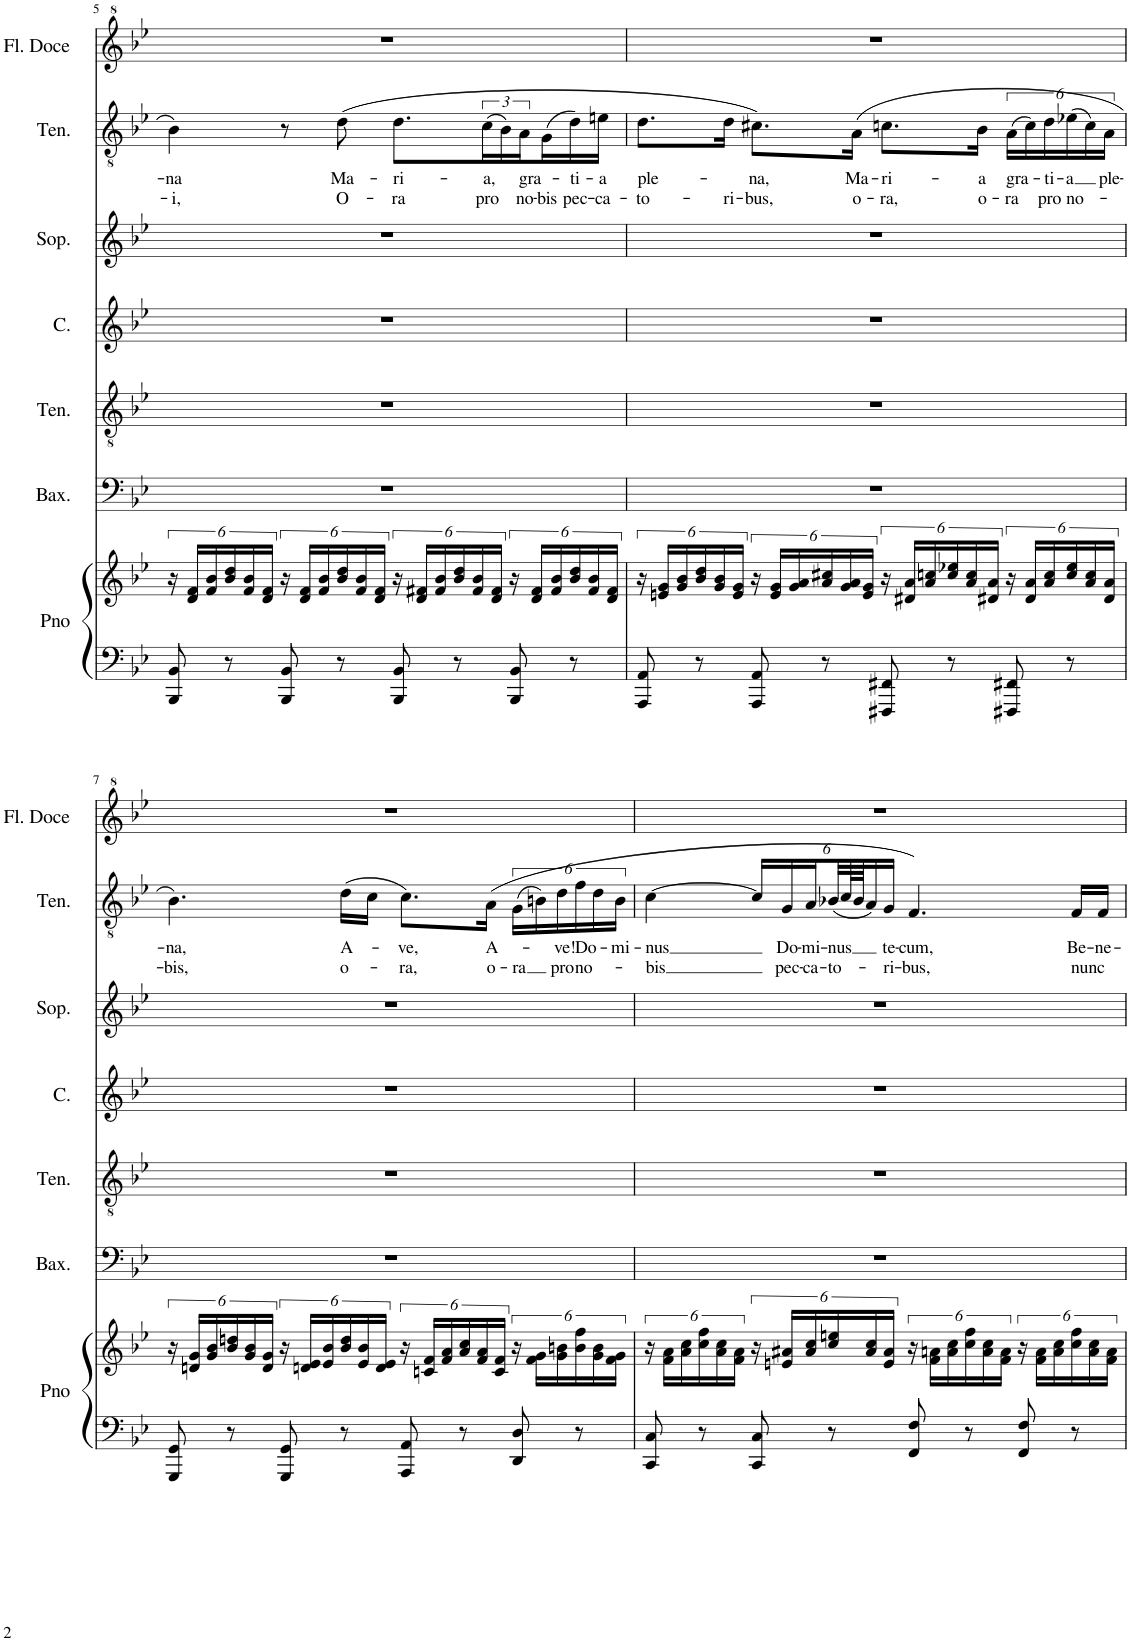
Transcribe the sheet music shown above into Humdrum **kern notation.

**kern	**kern	**kern	**kern	**kern	**kern	**kern	**text	**text	**kern
*part7	*part7	*part6	*part5	*part4	*part3	*part2	*part2	*part2	*part1
*staff8	*staff7	*staff6	*staff5	*staff4	*staff3	*staff2	*staff2	*staff2	*staff1
*I"Piano	*	*I"Baixo	*I"Tenor	*I"Contralto	*I"Soprano	*I"Tenor	*	*	*I"Flauta Doce
*I'Pno	*	*I'Bax.	*I'Ten.	*I'C.	*I'Sop.	*I'Ten.	*	*	*I'Fl. Doce
!!LO:PB:g=z
*clefF4	*clefG2	*clefF4	*clefGv2	*clefG2	*clefG2	*clefGv2	*	*	*clefG^2
*k[b-e-]	*k[b-e-]	*k[b-e-]	*k[b-e-]	*k[b-e-]	*k[b-e-]	*k[b-e-]	*	*	*k[b-e-]
*M4/4	*M4/4	*M4/4	*M4/4	*M4/4	*M4/4	*M4/4	*	*	*M4/4
*met(c)	*met(c)	*met(c)	*met(c)	*met(c)	*met(c)	*met(c)	*	*	*met(c)
=5	=5	=5	=5	=5	=5	=5	=5	=5	=5
!	!	!	!	!	!	!	!LO:LY:b	!LO:LY:b	!
8BBB-/ 8BB-/	24r	1r	1r	1r	1r	4B-\	-na	-i,	1r
.	24d/ 24f/LL	.	.	.	.	.	.	.	.
.	24f/ 24b-/	.	.	.	.	.	.	.	.
8r	24b-/ 24dd/	.	.	.	.	.	.	.	.
.	24f/ 24b-/	.	.	.	.	.	.	.	.
.	24d/ 24f/JJ	.	.	.	.	.	.	.	.
8BBB-/ 8BB-/	24r	.	.	.	.	8r	.	.	.
.	24d/ 24f/LL	.	.	.	.	.	.	.	.
.	24f/ 24b-/	.	.	.	.	.	.	.	.
!	!	!	!	!	!	!	!LO:LY:b	!LO:LY:b	!
8r	24b-/ 24dd/	.	.	.	.	(8d\	Ma-	O-	.
.	24f/ 24b-/	.	.	.	.	.	.	.	.
.	24d/ 24f/JJ	.	.	.	.	.	.	.	.
!	!	!	!	!	!	!	!LO:LY:b	!LO:LY:b	!
8BBB-/ 8BB-/	24r	.	.	.	.	8.d\L	-ri-	-ra	.
.	24d/ 24f#X/LL	.	.	.	.	.	.	.	.
.	24f#/ 24b-/	.	.	.	.	.	.	.	.
8r	24b-/ 24dd/	.	.	.	.	.	.	.	.
.	24f#/ 24b-/	.	.	.	.	.	.	.	.
!	!	!	!	!	!	!	!LO:LY:b	!LO:LY:b	!
.	.	.	.	.	.	(24c\L	-a,	pro	.
.	24d/ 24f#/JJ	.	.	.	.	.	.	.	.
.	.	.	.	.	.	24B-\)	.	.	.
8BBB-/ 8BB-/	24r	.	.	.	.	.	.	.	.
!	!	!	!	!	!	!	!LO:LY:b	!LO:LY:b	!
.	.	.	.	.	.	24A\	gra-	no-	.
.	24d/ 24f#/LL	.	.	.	.	.	.	.	.
!	!	!	!	!	!	!	!	!LO:LY:b	!
.	.	.	.	.	.	(16G\	.	-bis	.
.	24f#/ 24b-/	.	.	.	.	.	.	.	.
!	!	!	!	!	!	!	!LO:LY:b	!LO:LY:b	!
8r	24b-/ 24dd/	.	.	.	.	16d\)	-ti-	pec-	.
.	24f#/ 24b-/	.	.	.	.	.	.	.	.
!	!	!	!	!	!	!	!LO:LY:b	!LO:LY:b	!
.	.	.	.	.	.	16en\JJ	-a	-ca-	.
.	24d/ 24f#/JJ	.	.	.	.	.	.	.	.
=6	=6	=6	=6	=6	=6	=6	=6	=6	=6
!	!	!	!	!	!	!	!LO:LY:b	!LO:LY:b	!
8AAA/ 8AA/	24r	1r	1r	1r	1r	8.d\L	ple-	-to-	1r
.	24en/ 24g/LL	.	.	.	.	.	.	.	.
.	24g/ 24b-/	.	.	.	.	.	.	.	.
8r	24b-/ 24dd/	.	.	.	.	.	.	.	.
.	24g/ 24b-/	.	.	.	.	.	.	.	.
!	!	!	!	!	!	!	!	!LO:LY:b	!
.	.	.	.	.	.	16d\Jk	.	-ri-	.
.	24e/ 24g/JJ	.	.	.	.	.	.	.	.
!	!	!	!	!	!	!	!LO:LY:b	!LO:LY:b	!
8AAA/ 8AA/	24r	.	.	.	.	8.c#X\L)	-na,	-bus,	.
.	24e/ 24g/LL	.	.	.	.	.	.	.	.
.	24g/ 24a/	.	.	.	.	.	.	.	.
8r	24a/ 24cc#X/	.	.	.	.	.	.	.	.
.	24g/ 24a/	.	.	.	.	.	.	.	.
!	!	!	!	!	!	!	!LO:LY:b	!LO:LY:b	!
.	.	.	.	.	.	(16A\Jk	Ma-	o-	.
.	24e/ 24g/JJ	.	.	.	.	.	.	.	.
!	!	!	!	!	!	!	!LO:LY:b	!LO:LY:b	!
8FFF#X/ 8FF#X/	24r	.	.	.	.	8.cn\L	-ri-	-ra,	.
.	24d#X/ 24a/LL	.	.	.	.	.	.	.	.
.	24a/ 24ccn/	.	.	.	.	.	.	.	.
8r	24cc/ 24ee-X/	.	.	.	.	.	.	.	.
.	24a/ 24cc/	.	.	.	.	.	.	.	.
!	!	!	!	!	!	!	!LO:LY:b	!LO:LY:b	!
.	.	.	.	.	.	16B-\Jk	-a	o-	.
.	24d#X/ 24a/JJ	.	.	.	.	.	.	.	.
!	!	!	!	!	!	!	!LO:LY:b	!LO:LY:b	!
8FFF#X/ 8FF#X/	24r	.	.	.	.	(24A\LL	gra-	-ra	.
.	24d#/ 24a/LL	.	.	.	.	24c\)	.	.	.
!	!	!	!	!	!	!	!LO:LY:b	!LO:LY:b	!
.	24a/ 24cc/	.	.	.	.	24d\	-ti-	pro	.
!	!	!	!	!	!	!	!LO:LY:b	!LO:LY:b	!
8r	24cc/ 24ee-/	.	.	.	.	(24e-X\	-a	no-	.
.	24a/ 24cc/	.	.	.	.	24c\)	.	.	.
!	!	!	!	!	!	!	!LO:LY:b	!	!
.	24d#/ 24a/JJ	.	.	.	.	24A\JJ	ple-	.	.
!!LO:LB:g=z
=7	=7	=7	=7	=7	=7	=7	=7	=7	=7
!	!	!	!	!	!	!	!LO:LY:b	!LO:LY:b	!
8GGG/ 8GG/	24r	1r	1r	1r	1r	4.B-\)	-na,	-bis,	1r
.	24dn/ 24g/LL	.	.	.	.	.	.	.	.
.	24g/ 24b-/	.	.	.	.	.	.	.	.
8r	24b-/ 24ddn/	.	.	.	.	.	.	.	.
.	24g/ 24b-/	.	.	.	.	.	.	.	.
.	24d/ 24g/JJ	.	.	.	.	.	.	.	.
8GGG/ 8GG/	24r	.	.	.	.	.	.	.	.
.	24dn/ 24e-/LL	.	.	.	.	.	.	.	.
.	24e-/ 24b-/	.	.	.	.	.	.	.	.
!	!	!	!	!	!	!	!LO:LY:b	!LO:LY:b	!
8r	24b-/ 24dd/	.	.	.	.	(16d\LL	A-	o-	.
.	24e-/ 24b-/	.	.	.	.	.	.	.	.
.	.	.	.	.	.	16c\JJ	.	.	.
.	24d/ 24e-/JJ	.	.	.	.	.	.	.	.
!	!	!	!	!	!	!	!LO:LY:b	!LO:LY:b	!
8AAA/ 8AA/	24r	.	.	.	.	8.c\L)	-ve,	-ra,	.
.	24cn/ 24f/LL	.	.	.	.	.	.	.	.
.	24f/ 24a/	.	.	.	.	.	.	.	.
8r	24a/ 24cc/	.	.	.	.	.	.	.	.
.	24f/ 24a/	.	.	.	.	.	.	.	.
!	!	!	!	!	!	!	!LO:LY:b	!LO:LY:b	!
.	.	.	.	.	.	(16A\Jk	A-	o-	.
.	24c/ 24f/JJ	.	.	.	.	.	.	.	.
!	!	!	!	!	!	!	!	!LO:LY:b	!
8DD/ 8D/	24r	.	.	.	.	(24G\LL	.	-ra	.
.	24f\ 24g\LL	.	.	.	.	24Bn\)	.	.	.
!	!	!	!	!	!	!	!LO:LY:b	!LO:LY:b	!
.	24g\ 24bn\	.	.	.	.	24d\	-ve!	pro	.
!	!	!	!	!	!	!	!LO:LY:b	!LO:LY:b	!
8r	24b\ 24ff\	.	.	.	.	24f\	Do-	no-	.
.	24g\ 24b\	.	.	.	.	24d\	.	.	.
!	!	!	!	!	!	!	!LO:LY:b	!	!
.	24f\ 24g\JJ	.	.	.	.	24B\JJ	-mi-	.	.
=8	=8	=8	=8	=8	=8	=8	=8	=8	=8
!	!	!	!	!	!	!	!LO:LY:b	!LO:LY:b	!
8CC/ 8C/	24r	1r	1r	1r	1r	[4c\	-nus	-bis	1r
.	24f\ 24a\LL	.	.	.	.	.	.	.	.
.	24a\ 24cc\	.	.	.	.	.	.	.	.
8r	24cc\ 24ff\	.	.	.	.	.	.	.	.
.	24a\ 24cc\	.	.	.	.	.	.	.	.
.	24f\ 24a\JJ	.	.	.	.	.	.	.	.
*	*	*	*	*	*	*Xbrackettup	*	*	*
8CC/ 8C/	24r	.	.	.	.	24c/LL]	.	.	.
!	!	!	!	!	!	!	!LO:LY:b	!LO:LY:b	!
.	24en/ 24a#X/LL	.	.	.	.	24G/	Do-	pec-	.
!	!	!	!	!	!	!	!LO:LY:b	!LO:LY:b	!
.	24a#/ 24cc/	.	.	.	.	24A/	-mi-	-ca-	.
!	!	!	!	!	!	!	!LO:LY:b	!LO:LY:b	!
8r	24cc/ 24een/	.	.	.	.	(48B-X/L	-nus	-to-	.
.	.	.	.	.	.	96c/L	.	.	.
.	.	.	.	.	.	96B-/JJ	.	.	.
.	24a#/ 24cc/	.	.	.	.	24A/)	.	.	.
!	!	!	!	!	!	!	!LO:LY:b	!LO:LY:b	!
.	24e/ 24a#/JJ	.	.	.	.	24G/JJ	te-	-ri-	.
!	!	!	!	!	!	!	!LO:LY:b	!LO:LY:b	!
8FF/ 8F/	24r	.	.	.	.	4.F/)	-cum,	-bus,	.
.	24f\ 24an\LL	.	.	.	.	.	.	.	.
.	24a\ 24cc\	.	.	.	.	.	.	.	.
8r	24cc\ 24ff\	.	.	.	.	.	.	.	.
.	24a\ 24cc\	.	.	.	.	.	.	.	.
.	24f\ 24a\JJ	.	.	.	.	.	.	.	.
8FF/ 8F/	24r	.	.	.	.	.	.	.	.
.	24f\ 24a\LL	.	.	.	.	.	.	.	.
.	24a\ 24cc\	.	.	.	.	.	.	.	.
!	!	!	!	!	!	!	!LO:LY:b	!LO:LY:b	!
8r	24cc\ 24ff\	.	.	.	.	16F/LL	Be-	nunc	.
.	24a\ 24cc\	.	.	.	.	.	.	.	.
!	!	!	!	!	!	!	!LO:LY:b	!	!
.	.	.	.	.	.	16F/JJ	-ne-	.	.
.	24f\ 24a\JJ	.	.	.	.	.	.	.	.
=	=	=	=	=	=	=	=	=	=
*-	*-	*-	*-	*-	*-	*-	*-	*-	*-
